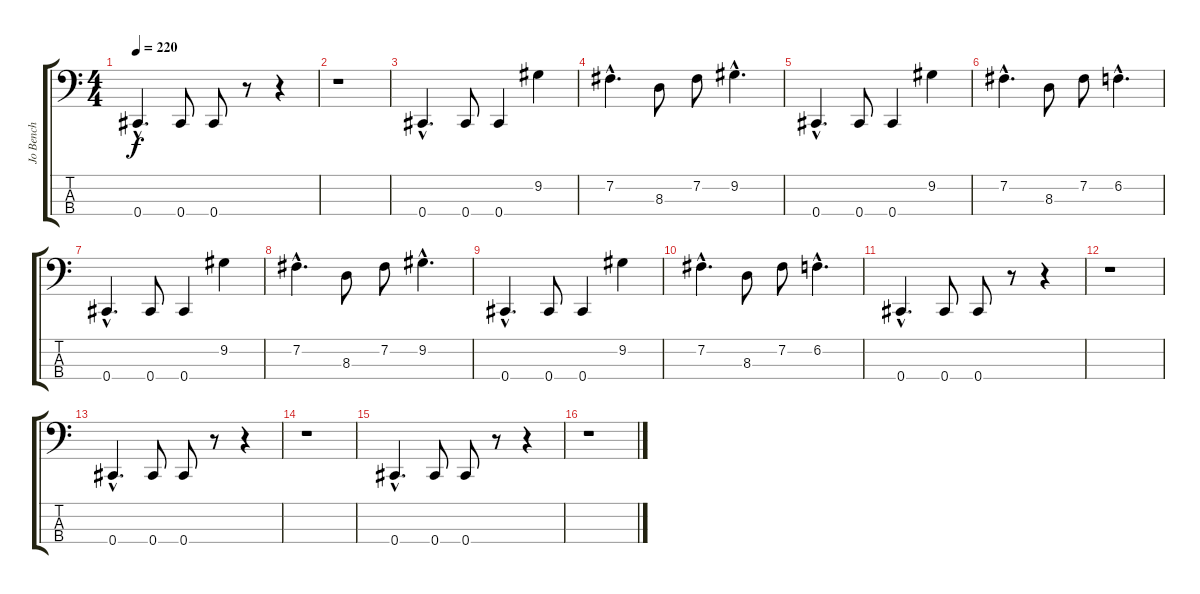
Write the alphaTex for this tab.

\track ("Jo Bench" "Jo Bench") {instrument electricbasspick}
\staff {score tabs}
\tuning (E2 B1 Gb1 Db1) {hide}
\ts (4 4)
\tempo 220
\clef f4
\ks c
0.4{hac}.4{d dy f} 0.4.8 0.4.8 r.8 r.4 |
r.1 |
0.4{hac}.4{d} 0.4.8 0.4.4 9.2.4 |
7.2{hac}.4{d} 8.3.8 7.2.8 9.2{hac}.4{d} |
0.4{hac}.4{d} 0.4.8 0.4.4 9.2.4 |
7.2{hac}.4{d} 8.3.8 7.2.8 6.2{hac}.4{d} |
0.4{hac}.4{d} 0.4.8 0.4.4 9.2.4 |
7.2{hac}.4{d} 8.3.8 7.2.8 9.2{hac}.4{d} |
0.4{hac}.4{d} 0.4.8 0.4.4 9.2.4 |
7.2{hac}.4{d} 8.3.8 7.2.8 6.2{hac}.4{d} |
0.4{hac}.4{d} 0.4.8 0.4.8 r.8 r.4 |
r.1 |
0.4{hac}.4{d} 0.4.8 0.4.8 r.8 r.4 |
r.1 |
0.4{hac}.4{d} 0.4.8 0.4.8 r.8 r.4 |
r.1
